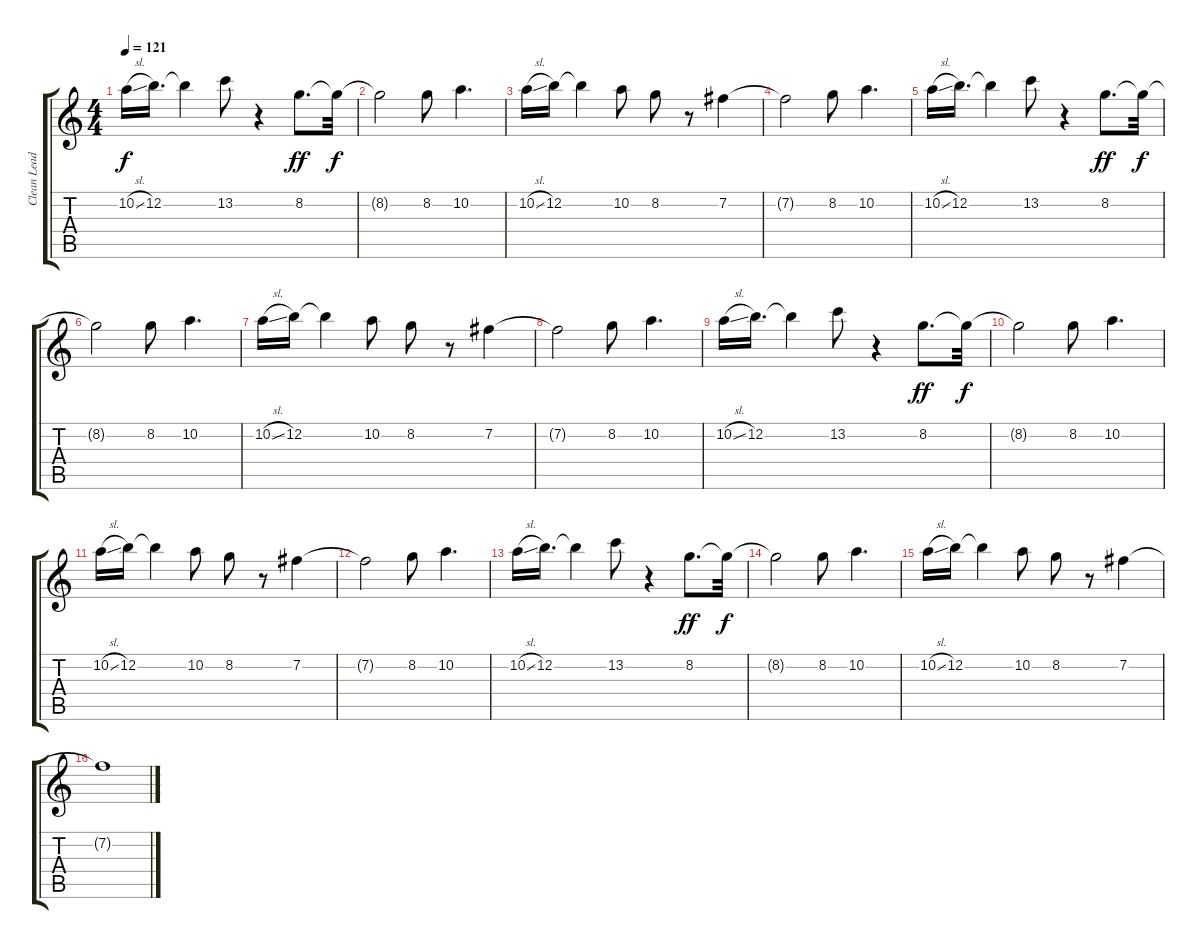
\track ("Clean Lead Guitar" "Clean Lead") {instrument acousticguitarsteel}
\staff {score tabs}
\tuning (E4 B3 G3 D3 A2 E2) {hide}
\ts (4 4)
\tempo 121
\clef g2
\ks c
10.2{sl}.16{dy f} 12.2.16{d} 12.2{t}.4 13.2.8 r.4 8.2.8{d dy ff} 8.2{t}.32{dy f} |
8.2{t}.2 8.2.8 10.2.4{d} |
10.2{sl}.16 12.2.16 12.2{t}.4 10.2.8 8.2.8 r.8 7.2.4 |
7.2{t}.2 8.2.8 10.2.4{d} |
10.2{sl}.16 12.2.16{d} 12.2{t}.4 13.2.8 r.4 8.2.8{d dy ff} 8.2{t}.32{dy f} |
8.2{t}.2 8.2.8 10.2.4{d} |
10.2{sl}.16 12.2.16 12.2{t}.4 10.2.8 8.2.8 r.8 7.2.4 |
7.2{t}.2 8.2.8 10.2.4{d} |
10.2{sl}.16 12.2.16{d} 12.2{t}.4 13.2.8 r.4 8.2.8{d dy ff} 8.2{t}.32{dy f} |
8.2{t}.2 8.2.8 10.2.4{d} |
10.2{sl}.16 12.2.16 12.2{t}.4 10.2.8 8.2.8 r.8 7.2.4 |
7.2{t}.2 8.2.8 10.2.4{d} |
10.2{sl}.16 12.2.16{d} 12.2{t}.4 13.2.8 r.4 8.2.8{d dy ff} 8.2{t}.32{dy f} |
8.2{t}.2 8.2.8 10.2.4{d} |
10.2{sl}.16 12.2.16 12.2{t}.4 10.2.8 8.2.8 r.8 7.2.4{volume 0} |
7.2{t}.1
